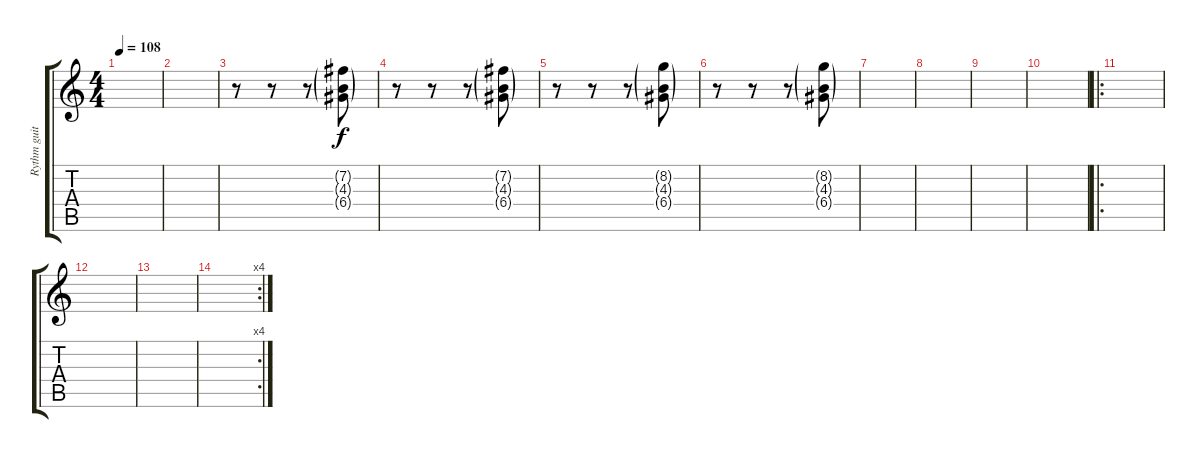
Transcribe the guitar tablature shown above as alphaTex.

\track ("Rythm guitar" "Rythm guit") {instrument acousticguitarsteel}
\staff {score tabs}
\tuning (E4 B3 G3 D3 A2 E2) {hide}
\ts (4 4)
\tempo 108
\clef g2
\ks c
|
|
r.8 r.8 r.8 (7.2{g} 4.3{g} 6.4{g}).8 |
r.8 r.8 r.8 (7.2{g} 4.3{g} 6.4{g}).8 |
r.8 r.8 r.8 (8.2{g} 4.3{g} 6.4{g}).8 |
r.8 r.8 r.8 (8.2{g} 4.3{g} 6.4{g}).8 |
|
|
|
|
\ro
|
|
|
\rc 4
